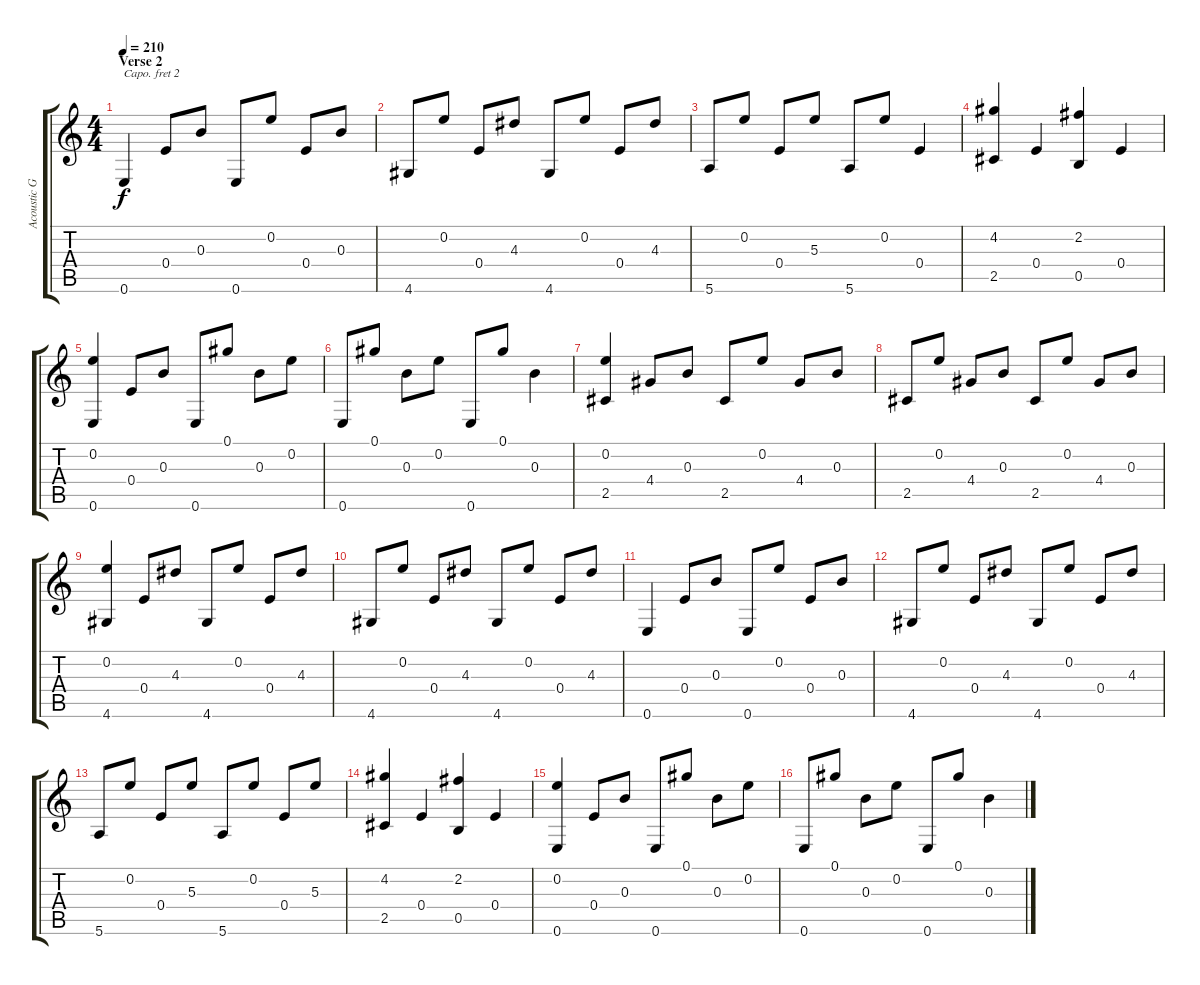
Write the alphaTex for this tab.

\track ("Acoustic Guitar" "Acoustic G") {instrument acousticguitarnylon}
\staff {score tabs}
\capo 2
\tuning (Gb4 D4 A3 D3 A2 D2) {hide}
\ts (4 4)
\section ("" "Verse 2")
\tempo 210
\clef g2
\ks c
0.6.4{dy f} 0.4.8 0.3.8 0.6.8 0.2.8 0.4.8 0.3.8 |
4.6.8 0.2.8 0.4.8 4.3.8 4.6.8 0.2.8 0.4.8 4.3.8 |
5.6.8 0.2.8 0.4.8 5.3.8 5.6.8 0.2.8 0.4.4 |
(4.2 2.5).4 0.4.4 (2.2 0.5).4 0.4.4 |
(0.2 0.6).4 0.4.8 0.3.8 0.6.8 0.1.8 0.3.8 0.2.8 |
0.6.8 0.1.8 0.3.8 0.2.8 0.6.8 0.1.8 0.3.4 |
(0.2 2.5).4 4.4.8 0.3.8 2.5.8 0.2.8 4.4.8 0.3.8 |
2.5.8 0.2.8 4.4.8 0.3.8 2.5.8 0.2.8 4.4.8 0.3.8 |
(0.2 4.6).4 0.4.8 4.3.8 4.6.8 0.2.8 0.4.8 4.3.8 |
4.6.8 0.2.8 0.4.8 4.3.8 4.6.8 0.2.8 0.4.8 4.3.8 |
0.6.4 0.4.8 0.3.8 0.6.8 0.2.8 0.4.8 0.3.8 |
4.6.8 0.2.8 0.4.8 4.3.8 4.6.8 0.2.8 0.4.8 4.3.8 |
5.6.8 0.2.8 0.4.8 5.3.8 5.6.8 0.2.8 0.4.8 5.3.8 |
(4.2 2.5).4 0.4.4 (2.2 0.5).4 0.4.4 |
(0.2 0.6).4 0.4.8 0.3.8 0.6.8 0.1.8 0.3.8 0.2.8 |
0.6.8 0.1.8 0.3.8 0.2.8 0.6.8 0.1.8 0.3.4
